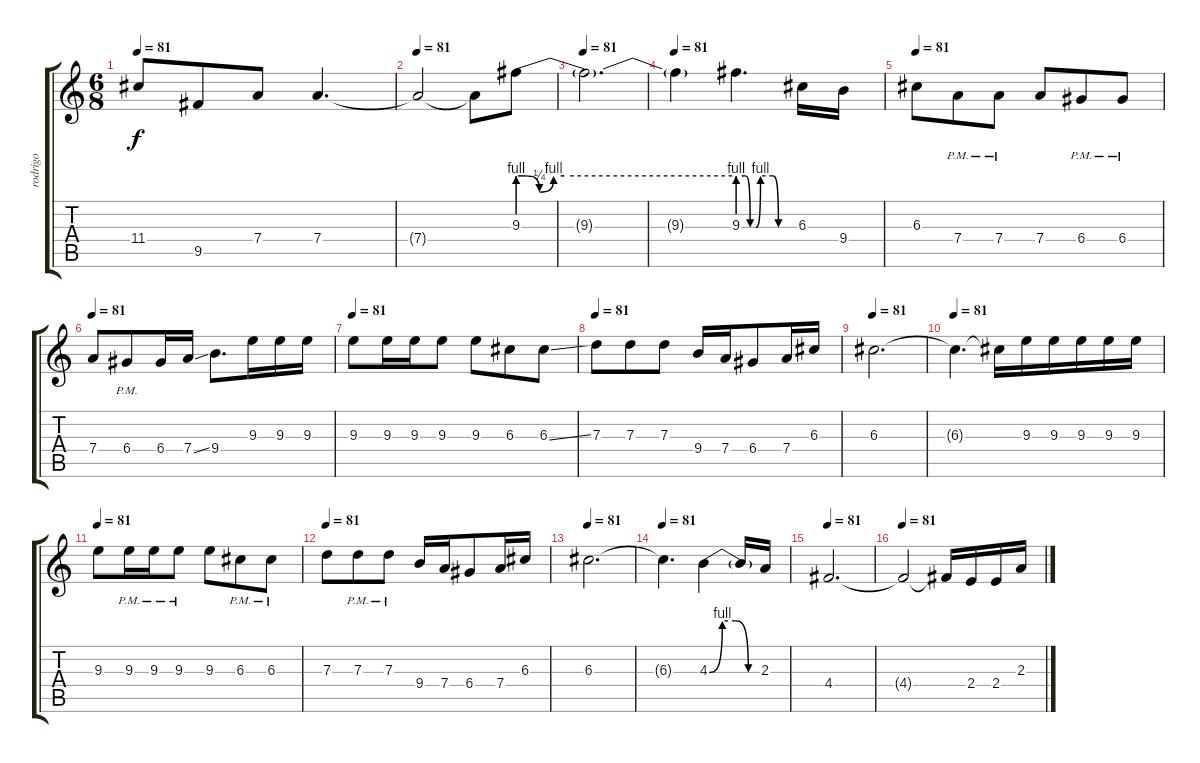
\track ("rodrigo" "rodrigo") {instrument acousticguitarnylon}
\staff {score tabs}
\tuning (E4 B3 G3 D3 A2 E2) {hide}
\ts (6 8)
\tempo 81
\clef g2
\ks c
11.4.8{dy f} 9.5.8 7.4.8 7.4.4{d} |
\tempo 81
7.4{t}.2 7.4{t}.8 9.3{be (custom 0 4 2 4 6 1 10 4 13 4 60 4)}.8 |
\tempo 81
9.3{t}.2{d} |
\tempo 81
9.3{t}.4 9.3{be (custom 0 4 8 4 13 0 19 0 24 4 37 4 43 0 60 0)}.4{d} 6.3.16 9.4.16 |
\tempo 81
6.3.8 7.4{pm}.8 7.4{pm}.8 7.4.8 6.4{pm}.8 6.4{pm}.8 |
\tempo 81
7.4.8 6.4{pm}.8 6.4.16 7.4{ss}.16 9.4.8{d} 9.3.16 9.3.16 9.3.16 |
\tempo 81
9.3.8 9.3.16 9.3.16 9.3.8 9.3.8 6.3.8 6.3{ss}.8 |
\tempo 81
7.3.8 7.3.8 7.3.8 9.4.16 7.4.16 6.4.8 7.4.16 6.3.16 |
\tempo 81
6.3.2{d} |
\tempo 81
6.3{t}.4{d} 6.3{t}.16 9.3.16 9.3.16 9.3.16 9.3.16 9.3.16 |
\tempo 81
9.3.8 9.3{pm}.16 9.3{pm}.16 9.3{pm}.8 9.3.8 6.3{pm}.8 6.3{pm}.8 |
\tempo 81
7.3.8 7.3{pm}.8 7.3{pm}.8 9.4.16 7.4.16 6.4.8 7.4.16 6.3.16 |
\tempo 81
6.3.2{d} |
\tempo 81
6.3{t}.4{d} 4.3{be (custom 0 0 15 4 30 4 45 0 60 0)}.4 4.3{t}.16 2.3.16 |
\tempo 81
4.4.2{d} |
\tempo 81
4.4{t}.2 4.4{t}.16 2.4.16 2.4.16 2.3.16
